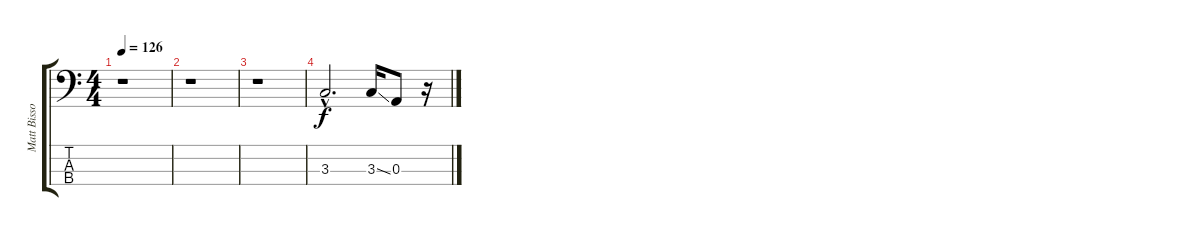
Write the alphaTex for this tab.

\track ("Matt Bissonette - bass" "Matt Bisso") {instrument electricbassfinger}
\staff {score tabs}
\tuning (G2 D2 A1 E1) {hide}
\ts (4 4)
\tempo 126
\clef f4
\ks c
r.1{dy f} |
r.1 |
r.1 |
3.3{hac}.2{d} 3.3{ss}.16 0.3.8 r.16
